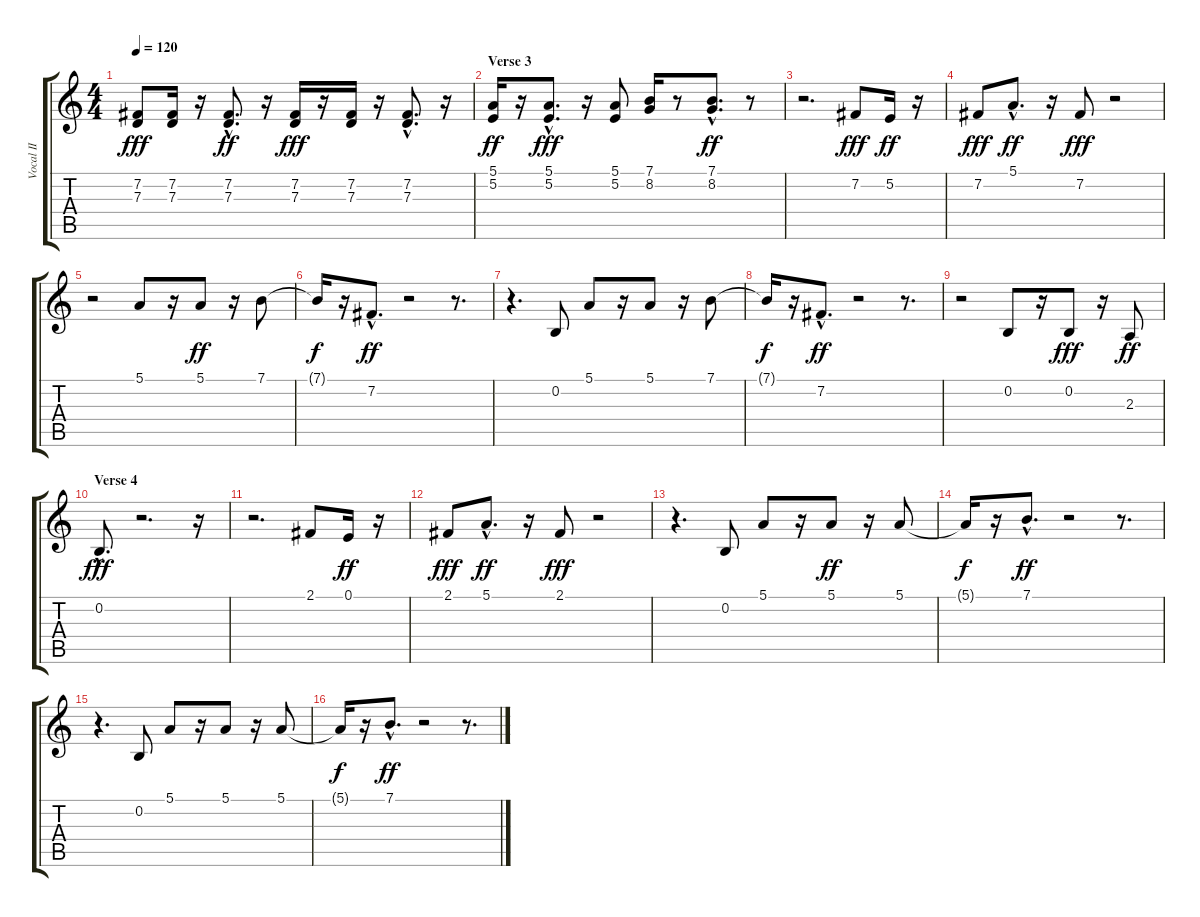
\track ("Vocal II" "Vocal II") {instrument honkytonkpiano}
\staff {score tabs}
\tuning (E4 B3 G3 D3 A2 E2) {hide}
\ts (4 4)
\tempo 120
\clef g2
\ks c
(7.2 7.3).8{dy fff} (7.2 7.3).16 r.16 (7.2{hac} 7.3{hac}).8{d dy ff} r.16 (7.2 7.3).16{dy fff} r.16 (7.2 7.3).16 r.16 (7.2{hac} 7.3{hac}).8{d} r.16 |
\section ("" "Verse 3")
(5.1 5.2).16{dy ff} r.16 (5.1{hac} 5.2{hac}).8{d dy fff} r.16 (5.1 5.2).8 (7.1 8.2).16 r.8 (7.1{hac} 8.2{hac}).8{d dy ff} r.8 |
r.2{d} 7.2.8{dy fff} 5.2.16{dy ff} r.16 |
7.2.8{dy fff} 5.1{hac}.8{d dy ff} r.16 7.2.8{dy fff} r.2 |
r.2 5.1.8 r.16 5.1.8{dy ff} r.16 7.1.8 |
7.1{t}.16{dy f} r.16 7.2{hac}.8{d dy ff} r.2 r.8{d} |
r.4{d} 0.2.8 5.1.8 r.16 5.1.8 r.16 7.1.8 |
7.1{t}.16{dy f} r.16 7.2{hac}.8{d dy ff} r.2 r.8{d} |
r.2 0.2.8 r.16 0.2.8{dy fff} r.16 2.3.8{dy ff} |
\section ("" "Verse 4")
0.2{hac}.8{d dy fff} r.2{d} r.16 |
r.2{d} 2.1.8 0.1.16{dy ff} r.16 |
2.1.8{dy fff} 5.1{hac}.8{d dy ff} r.16 2.1.8{dy fff} r.2 |
r.4{d} 0.2.8 5.1.8 r.16 5.1.8{dy ff} r.16 5.1.8 |
5.1{t}.16{dy f} r.16 7.1{hac}.8{d dy ff} r.2 r.8{d} |
r.4{d} 0.2.8 5.1.8 r.16 5.1.8 r.16 5.1.8 |
5.1{t}.16{dy f} r.16 7.1{hac}.8{d dy ff} r.2 r.8{d}
